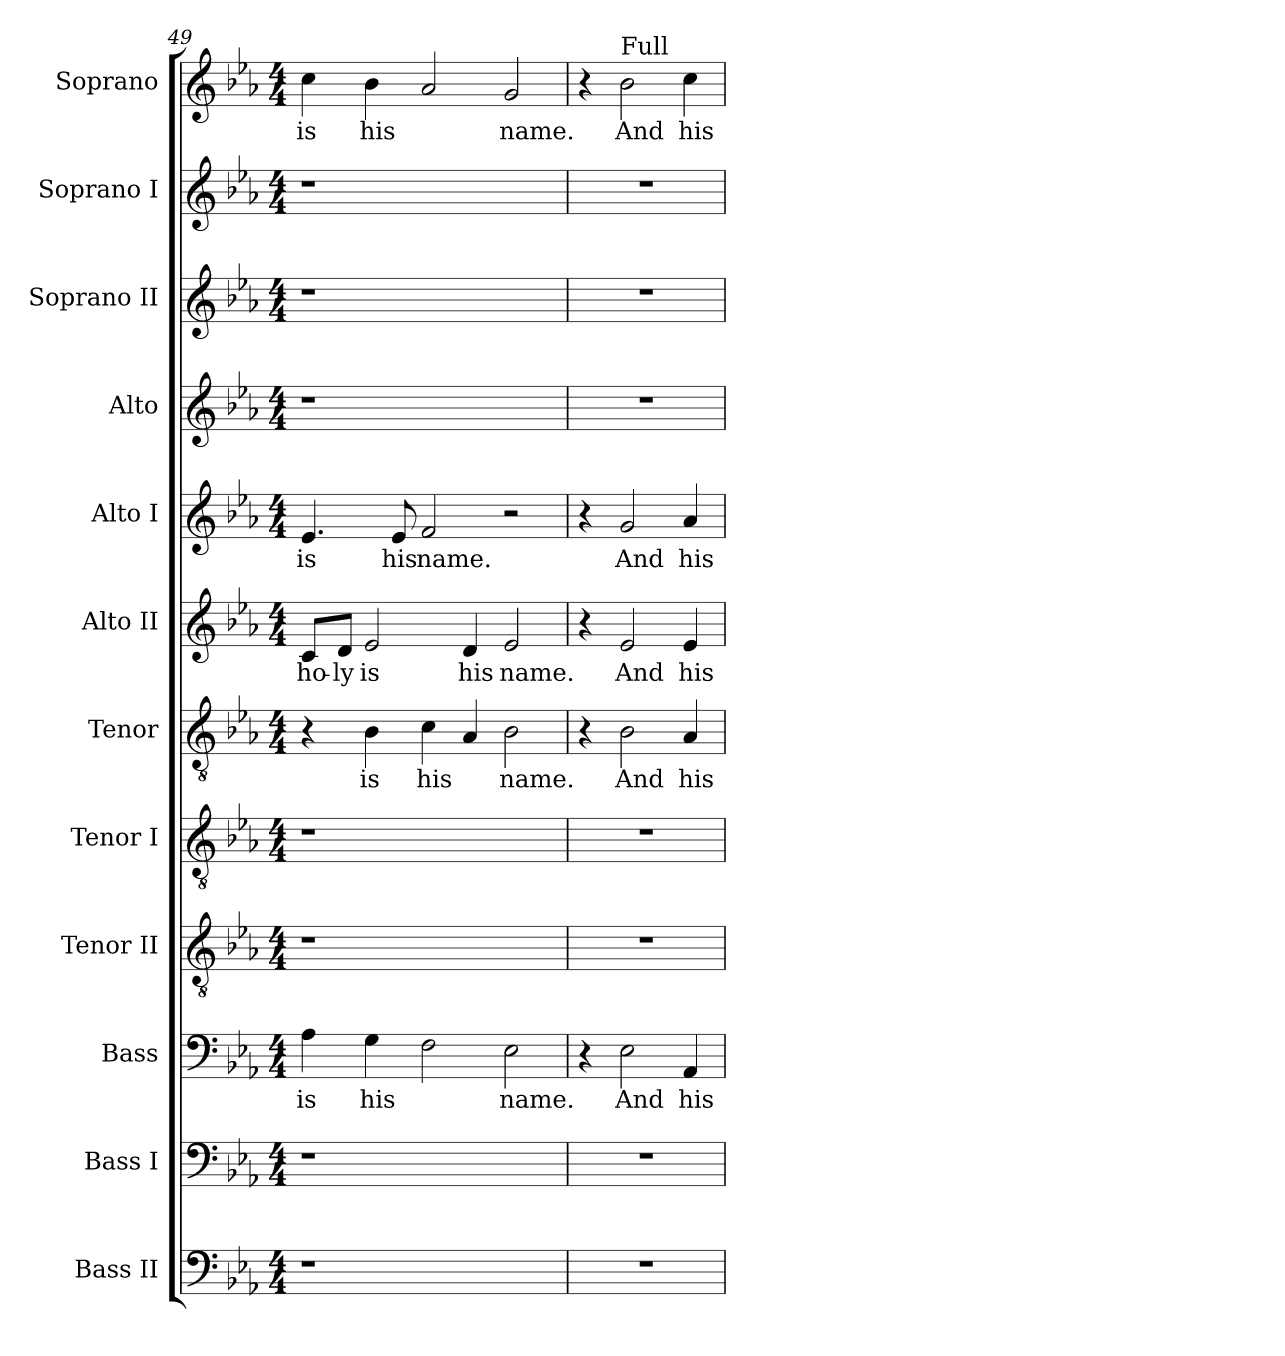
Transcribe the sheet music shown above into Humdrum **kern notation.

**kern	**kern	**kern	**text	**kern	**kern	**kern	**text	**kern	**text	**kern	**text	**kern	**kern	**kern	**kern	**text
*part12	*part11	*part10	*part10	*part9	*part8	*part7	*part7	*part6	*part6	*part5	*part5	*part4	*part3	*part2	*part1	*part1
*staff12	*staff11	*staff10	*staff10	*staff9	*staff8	*staff7	*staff7	*staff6	*staff6	*staff5	*staff5	*staff4	*staff3	*staff2	*staff1	*staff1
*I"Bass II	*I"Bass I	*I"Bass	*	*I"Tenor II	*I"Tenor I	*I"Tenor	*	*I"Alto II	*	*I"Alto I	*	*I"Alto	*I"Soprano II	*I"Soprano I	*I"Soprano	*
*I'BII	*I'BI	*I'B	*	*I'TII	*I'TI	*I'T	*	*I'AII	*	*I'AI	*	*I'A	*I'SII	*I'SI	*I'S	*
!!LO:LB:g=z
*clefF4	*clefF4	*clefF4	*	*clefGv2	*clefGv2	*clefGv2	*	*clefG2	*	*clefG2	*	*clefG2	*clefG2	*clefG2	*clefG2	*
*ITrd7c12	*	*ITrd7c12	*	*ITrd7c12	*ITrd7c12	*ITrd7c12	*	*	*	*	*	*	*	*	*	*
*k[b-e-a-]	*k[b-e-a-]	*k[b-e-a-]	*	*k[b-e-a-]	*k[b-e-a-]	*k[b-e-a-]	*	*k[b-e-a-]	*	*k[b-e-a-]	*	*k[b-e-a-]	*k[b-e-a-]	*k[b-e-a-]	*k[b-e-a-]	*
*E-:	*E-:	*E-:	*	*E-:	*E-:	*E-:	*	*E-:	*	*E-:	*	*E-:	*E-:	*E-:	*E-:	*
*M4/4	*M4/4	*M4/4	*	*M4/4	*M4/4	*M4/4	*	*M4/4	*	*M4/4	*	*M4/4	*M4/4	*M4/4	*M4/4	*
=49	=49	=49	=49	=49	=49	=49	=49	=49	=49	=49	=49	=49	=49	=49	=49	=49
!LO:N:vis=1	!LO:N:vis=1	!	!	!	!	!	!	!	!	!	!	!	!	!	!	!
!	!	!	!LO:LY:b:color=#000000	!LO:N:vis=1	!LO:N:vis=1	!	!	!	!	!	!	!	!	!	!	!
!	!	!	!	!	!	!	!	!	!LO:LY:b:color=#000000	!	!	!	!	!	!	!
!	!	!	!	!	!	!	!	!	!	!	!LO:LY:b:color=#000000	!LO:N:vis=1	!LO:N:vis=1	!LO:N:vis=1	!	!
!	!	!	!	!	!	!	!	!	!	!	!	!	!	!	!	!LO:LY:b:color=#000000
1r	1r	4AA-i\	is	1r	1r	4r	.	8ci/L	ho-	4.e-i/	is	1r	1r	1r	4cci\	is
!	!	!	!	!	!	!	!	!	!LO:LY:b:color=#000000	!	!	!	!	!	!	!
.	.	.	.	.	.	.	.	8di/J	-ly	.	.	.	.	.	.	.
!	!	!	!LO:LY:b:color=#000000	!	!	!	!	!	!	!	!	!	!	!	!	!
!	!	!	!	!	!	!	!LO:LY:b:color=#000000	!	!	!	!	!	!	!	!	!
!	!	!	!	!	!	!	!	!	!LO:LY:b:color=#000000	!	!	!	!	!	!	!
!	!	!	!	!	!	!	!	!	!	!	!	!	!	!	!	!LO:LY:b:color=#000000
.	.	4GGi\	his	.	.	4BB-i\	is	2e-i/	is	.	.	.	.	.	4b-i\	his
!	!	!	!	!	!	!	!	!	!	!	!LO:LY:b:color=#000000	!	!	!	!	!
.	.	.	.	.	.	.	.	.	.	8e-i/	his	.	.	.	.	.
!	!	!	!	!	!	!	!LO:LY:b:color=#000000	!	!	!	!	!	!	!	!	!
!	!	!	!	!	!	!	!	!	!	!	!LO:LY:b:color=#000000	!	!	!	!	!
.	.	2FFi\	.	.	.	4Ci\	his	.	.	2fi/	name.	.	.	.	2a-i/	.
!	!	!	!	!	!	!	!	!	!LO:LY:b:color=#000000	!	!	!	!	!	!	!
.	.	.	.	.	.	4AA-i/	.	4di/	his	.	.	.	.	.	.	.
!	!	!	!LO:LY:b:color=#000000	!	!	!	!	!	!	!	!	!	!	!	!	!
!	!	!	!	!	!	!	!LO:LY:b:color=#000000	!	!	!	!	!	!	!	!	!
!	!	!	!	!	!	!	!	!	!LO:LY:b:color=#000000	!	!	!	!	!	!	!
!	!	!	!	!	!	!	!	!	!	!	!	!	!	!	!	!LO:LY:b:color=#000000
2ryy	2ryy	2EE-i\	name.	2ryy	2ryy	2BB-i\	name.	2e-i/	name.	2r	.	2ryy	2ryy	2ryy	2gi/	name.
=50	=50	=50	=50	=50	=50	=50	=50	=50	=50	=50	=50	=50	=50	=50	=50	=50
1r	1r	4r	.	1r	1r	4r	.	4r	.	4r	.	1r	1r	1r	4r	.
!	!	!	!LO:LY:b:color=#000000	!	!	!	!	!	!	!	!	!	!	!	!	!
!	!	!	!	!	!	!	!LO:LY:b:color=#000000	!	!	!	!	!	!	!	!	!
!	!	!	!	!	!	!	!	!	!LO:LY:b:color=#000000	!	!	!	!	!	!	!
!	!	!	!	!	!	!	!	!	!	!	!LO:LY:b:color=#000000	!	!	!	!	!
!	!	!	!	!	!	!	!	!	!	!	!	!	!	!	!LO:TX:a:t=Full	!
!	!	!	!	!	!	!	!	!	!	!	!	!	!	!	!	!LO:LY:b:color=#000000
.	.	2EE-i\	And	.	.	2BB-i\	And	2e-i/	And	2gi/	And	.	.	.	2b-i\	And
!	!	!	!LO:LY:b:color=#000000	!	!	!	!	!	!	!	!	!	!	!	!	!
!	!	!	!	!	!	!	!LO:LY:b:color=#000000	!	!	!	!	!	!	!	!	!
!	!	!	!	!	!	!	!	!	!LO:LY:b:color=#000000	!	!	!	!	!	!	!
!	!	!	!	!	!	!	!	!	!	!	!LO:LY:b:color=#000000	!	!	!	!	!
!	!	!	!	!	!	!	!	!	!	!	!	!	!	!	!	!LO:LY:b:color=#000000
.	.	4AAA-i/	his	.	.	4AA-i/	his	4e-i/	his	4a-i/	his	.	.	.	4cci\	his
=	=	=	=	=	=	=	=	=	=	=	=	=	=	=	=	=
*-	*-	*-	*-	*-	*-	*-	*-	*-	*-	*-	*-	*-	*-	*-	*-	*-
